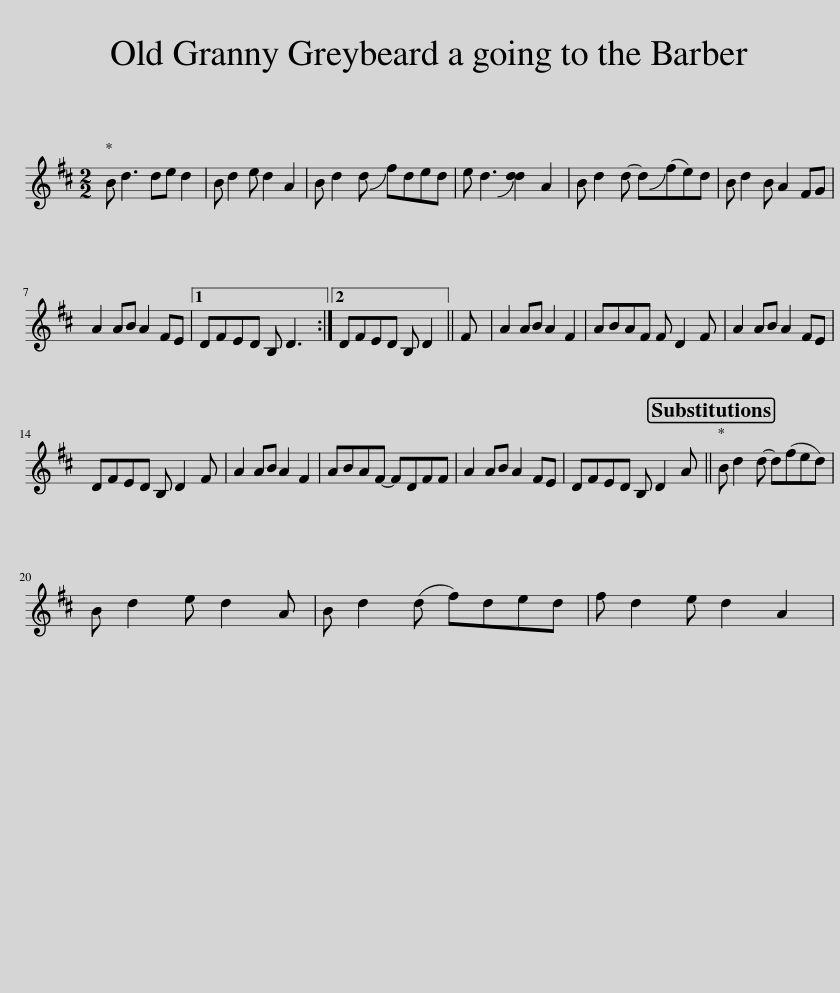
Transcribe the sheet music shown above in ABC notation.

X:1
L:1/8
M:2/2
I:linebreak $
K:D
V:1 treble
V:1
 B d3 de d2 | B d2 e d2 A2 | B d2 d !slide!fded | e d3 !slide![dd]2 A2 | B d2 d- d(!slide!fe)d | %5
 B d2 B A2 FG |$ A2 AB A2 FE |1 DFED B, D3 :|2 DFED B, D2 || F | %10
 A2 AB A2 F2 | ABAF F D2 F | A2 AB A2 FE |$ DFED B, D2 F | A2 AB A2 F2 | %15
 ABAF- FDFF | A2 AB A2 FE | DFED B, D2 A || B d2 d- d(fed) |$ B d2 e d2 A | %20
 B d2 (d f)ded | f d2 e d2 A2 | %22
